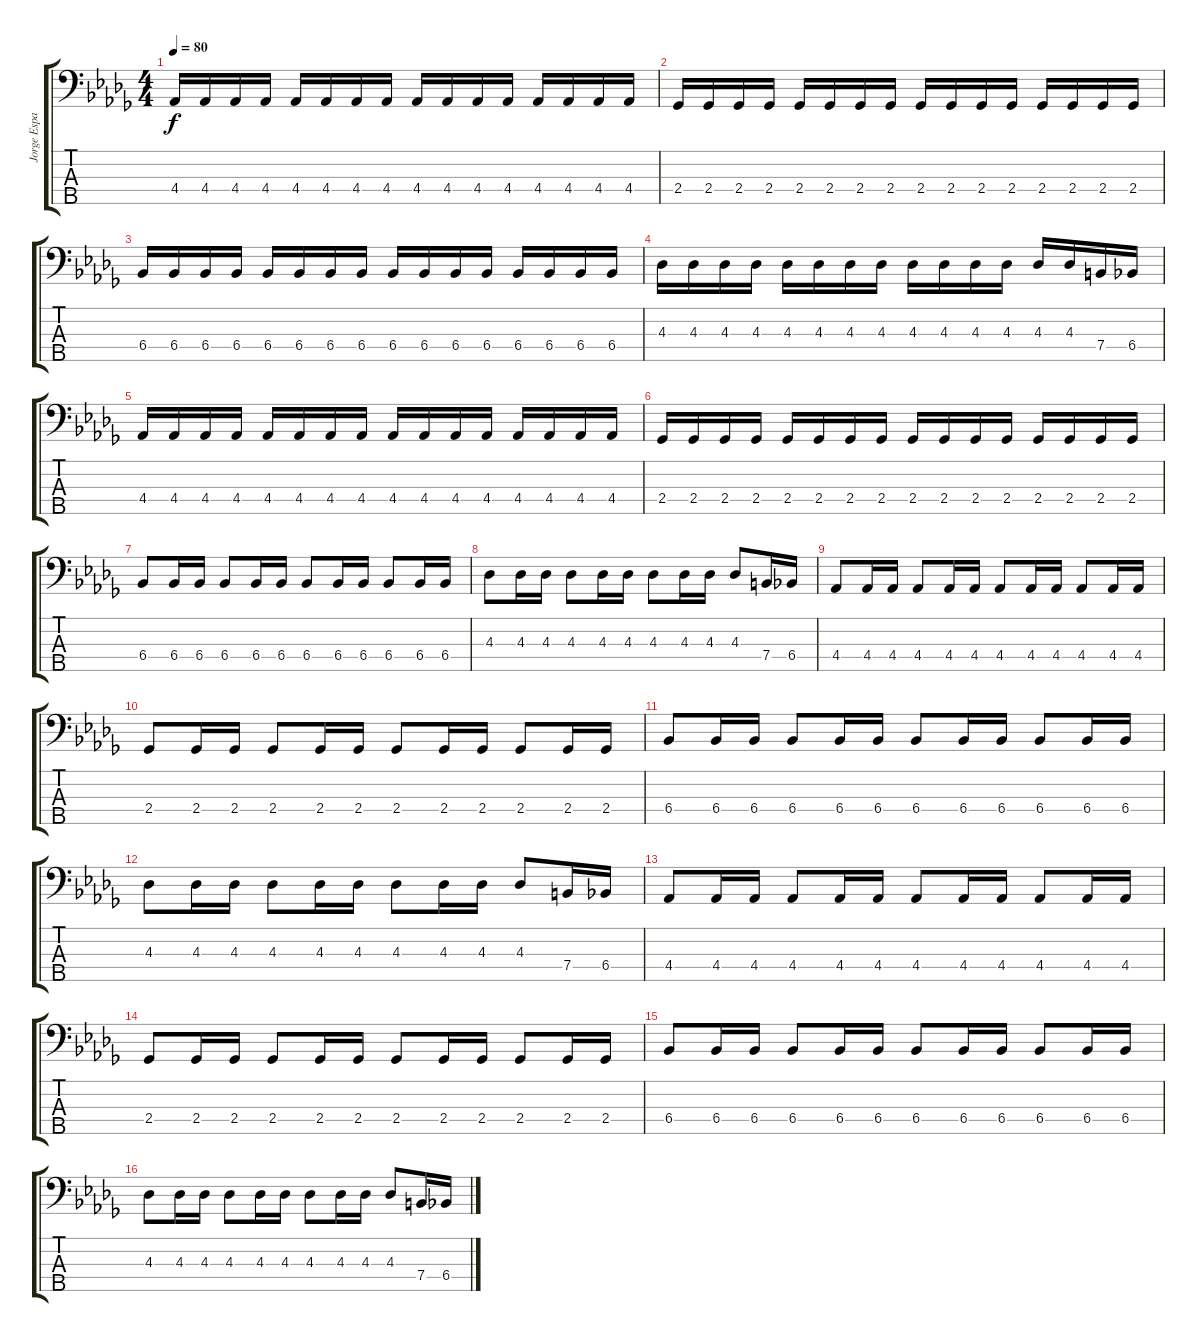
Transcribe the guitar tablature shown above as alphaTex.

\track ("Jorge Espaderos" "Jorge Espa") {instrument electricbassfinger}
\staff {score tabs}
\tuning (G2 D2 A1 E1 B0) {hide}
\ts (4 4)
\tempo 80
\clef f4
\ks bbminor
4.4.16{dy f} 4.4.16 4.4.16 4.4.16 4.4.16 4.4.16 4.4.16 4.4.16 4.4.16 4.4.16 4.4.16 4.4.16 4.4.16 4.4.16 4.4.16 4.4.16 |
2.4.16 2.4.16 2.4.16 2.4.16 2.4.16 2.4.16 2.4.16 2.4.16 2.4.16 2.4.16 2.4.16 2.4.16 2.4.16 2.4.16 2.4.16 2.4.16 |
6.4.16 6.4.16 6.4.16 6.4.16 6.4.16 6.4.16 6.4.16 6.4.16 6.4.16 6.4.16 6.4.16 6.4.16 6.4.16 6.4.16 6.4.16 6.4.16 |
4.3.16 4.3.16 4.3.16 4.3.16 4.3.16 4.3.16 4.3.16 4.3.16 4.3.16 4.3.16 4.3.16 4.3.16 4.3.16 4.3.16 7.4.16 6.4.16 |
4.4.16 4.4.16 4.4.16 4.4.16 4.4.16 4.4.16 4.4.16 4.4.16 4.4.16 4.4.16 4.4.16 4.4.16 4.4.16 4.4.16 4.4.16 4.4.16 |
2.4.16 2.4.16 2.4.16 2.4.16 2.4.16 2.4.16 2.4.16 2.4.16 2.4.16 2.4.16 2.4.16 2.4.16 2.4.16 2.4.16 2.4.16 2.4.16 |
6.4.8 6.4.16 6.4.16 6.4.8 6.4.16 6.4.16 6.4.8 6.4.16 6.4.16 6.4.8 6.4.16 6.4.16 |
4.3.8 4.3.16 4.3.16 4.3.8 4.3.16 4.3.16 4.3.8 4.3.16 4.3.16 4.3.8 7.4.16 6.4.16 |
4.4.8 4.4.16 4.4.16 4.4.8 4.4.16 4.4.16 4.4.8 4.4.16 4.4.16 4.4.8 4.4.16 4.4.16 |
2.4.8 2.4.16 2.4.16 2.4.8 2.4.16 2.4.16 2.4.8 2.4.16 2.4.16 2.4.8 2.4.16 2.4.16 |
6.4.8 6.4.16 6.4.16 6.4.8 6.4.16 6.4.16 6.4.8 6.4.16 6.4.16 6.4.8 6.4.16 6.4.16 |
4.3.8 4.3.16 4.3.16 4.3.8 4.3.16 4.3.16 4.3.8 4.3.16 4.3.16 4.3.8 7.4.16 6.4.16 |
4.4.8 4.4.16 4.4.16 4.4.8 4.4.16 4.4.16 4.4.8 4.4.16 4.4.16 4.4.8 4.4.16 4.4.16 |
2.4.8 2.4.16 2.4.16 2.4.8 2.4.16 2.4.16 2.4.8 2.4.16 2.4.16 2.4.8 2.4.16 2.4.16 |
6.4.8 6.4.16 6.4.16 6.4.8 6.4.16 6.4.16 6.4.8 6.4.16 6.4.16 6.4.8 6.4.16 6.4.16 |
4.3.8 4.3.16 4.3.16 4.3.8 4.3.16 4.3.16 4.3.8 4.3.16 4.3.16 4.3.8 7.4.16 6.4.16
